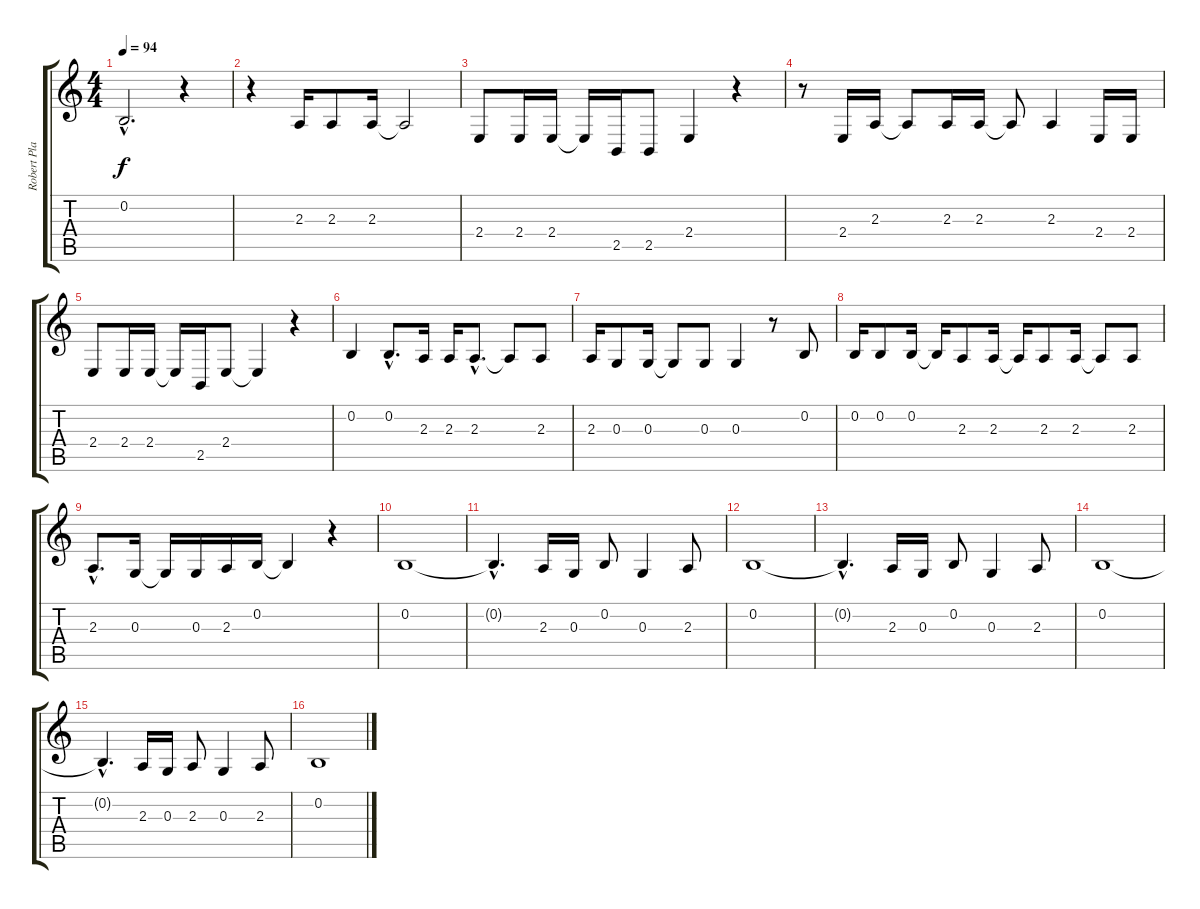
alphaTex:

\track ("Robert Plant Voice" "Robert Pla") {instrument oboe}
\staff {score tabs}
\tuning (E4 B3 G3 D3 A2 E2) {hide}
\ts (4 4)
\tempo 94
\clef g2
\ks c
0.2{hac t}.2{d dy f} r.4 |
r.4 2.3.16 2.3.8 2.3.16 2.3{t}.2 |
2.4.8 2.4.16 2.4.16 2.4{t}.16 2.5.16 2.5.8 2.4.4 r.4 |
r.8 2.4.16 2.3.16 2.3{t}.8 2.3.16 2.3.16 2.3{t}.8 2.3.4 2.4.16 2.4.16 |
2.4.8 2.4.16 2.4.16 2.4{t}.16 2.5.16 2.4.8 2.4{t}.4 r.4 |
0.2.4 0.2{hac}.8{d} 2.3.16 2.3.16 2.3{hac}.8{d} 2.3{t}.8 2.3.8 |
2.3.16 0.3.8 0.3.16 0.3{t}.8 0.3.8 0.3.4 r.8 0.2.8 |
0.2.16 0.2.8 0.2.16 0.2{t}.16 2.3.8 2.3.16 2.3{t}.16 2.3.8 2.3.16 2.3{t}.8 2.3.8 |
2.3{hac}.8{d} 0.3.16 0.3{t}.16 0.3.16 2.3.16 0.2.16 0.2{t}.4 r.4 |
0.2.1 |
0.2{hac t}.4{d} 2.3.16 0.3.16 0.2.8 0.3.4 2.3.8 |
0.2.1 |
0.2{hac t}.4{d} 2.3.16 0.3.16 0.2.8 0.3.4 2.3.8 |
0.2.1 |
0.2{hac t}.4{d} 2.3.16 0.3.16 2.3.8 0.3.4 2.3.8 |
0.2.1
